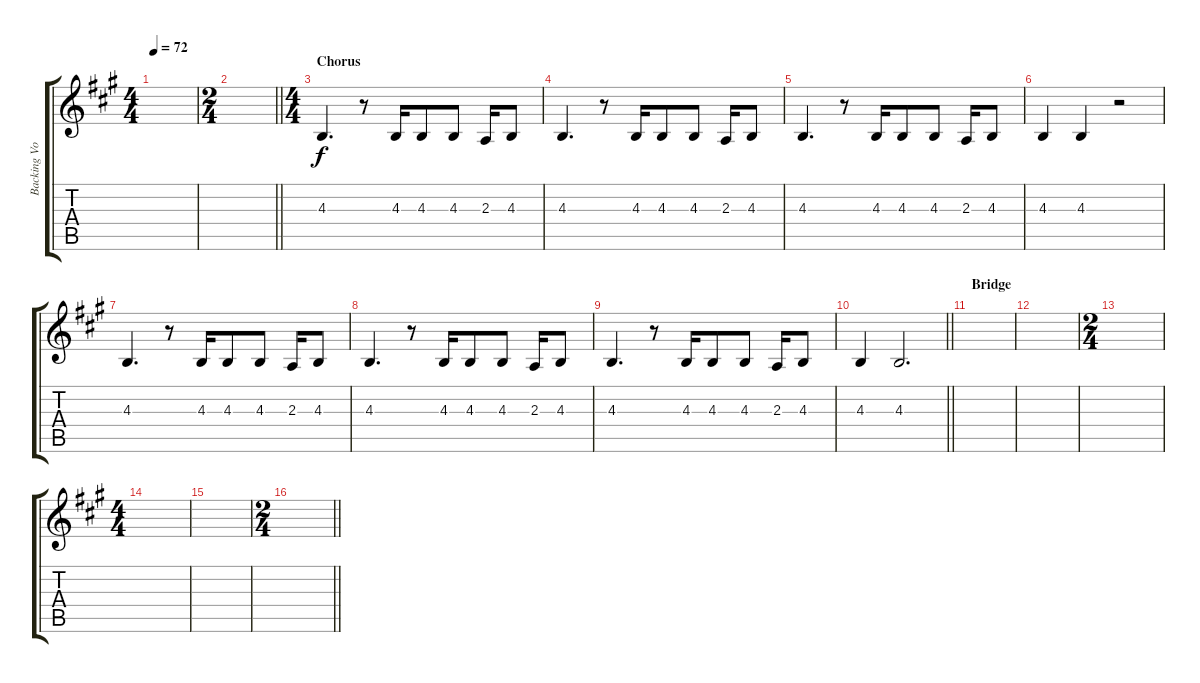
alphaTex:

\track ("Backing Vocals (Bob Weston)" "Backing Vo") {instrument synthvoice}
\staff {score tabs}
\tuning (E4 B3 G3 D3 A2 E2) {hide}
\ts (4 4)
\tempo 72
\clef g2
\ks f#minor
|
\ts (2 4)
\barLineRight lightlight
|
\ts (4 4)
\section ("" "Chorus")
4.3.4{d} r.8 4.3.16 4.3.8 4.3.8 2.3.16 4.3.8 |
4.3.4{d} r.8 4.3.16 4.3.8 4.3.8 2.3.16 4.3.8 |
4.3.4{d} r.8 4.3.16 4.3.8 4.3.8 2.3.16 4.3.8 |
4.3.4 4.3.4 r.2 |
4.3.4{d} r.8 4.3.16 4.3.8 4.3.8 2.3.16 4.3.8 |
4.3.4{d} r.8 4.3.16 4.3.8 4.3.8 2.3.16 4.3.8 |
4.3.4{d} r.8 4.3.16 4.3.8 4.3.8 2.3.16 4.3.8 |
\barLineRight lightlight
4.3.4 4.3.2{d volume 0} |
\section ("" "Bridge")
|
|
\ts (2 4)
|
\ts (4 4)
|
|
\ts (2 4)
\barLineRight lightlight
